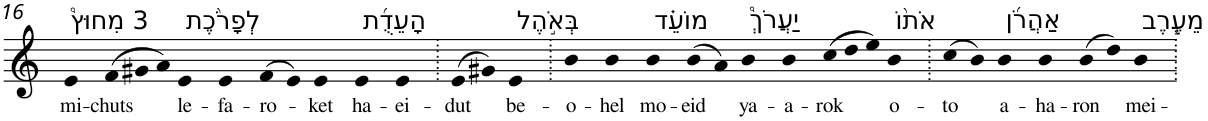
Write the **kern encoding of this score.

**kern	**text
*part1	*part1
*staff1	*staff1
*I"Piano	*
*I'Pno	*
!!LO:PB:g=z
*clefG2	*
*k[]	*
=16	=16
!LO:TX:a:t=3 מִחוּץ֩	!
!	!LO:LY:b
4e	mi-
*Xtuplet	*
!	!LO:LY:b
(>12f	-chuts
12g#X	.
12a)	.
!LO:TX:a:t=לְפָרֹ֨כֶת	!
!	!LO:LY:b
4e	le-
!	!LO:LY:b
4e	-fa-
!	!LO:LY:b
(>8f	-ro-
8e)	.
!	!LO:LY:b
4e	-ket
!LO:TX:a:t=הָעֵדֻ֜ת	!
!	!LO:LY:b
4e	ha-
!	!LO:LY:b
4e	-ei-
=17.	=17.
!	!LO:LY:b
(>8e	-dut
8g#X)	.
!LO:TX:a:t=בְּאֹ֣הֶל	!
!	!LO:LY:b
4e	be-
=18.	=18.
!	!LO:LY:b
4b	-o-
!	!LO:LY:b
4b	-hel
!LO:TX:a:t=מוֹעֵ֗ד	!
!	!LO:LY:b
4b	mo-
!	!LO:LY:b
(>8b	-eid
8a)	.
!LO:TX:a:t=יַעֲרֹךְ֩	!
!	!LO:LY:b
4b	ya-
!	!LO:LY:b
4b	-a-
!	!LO:LY:b
(>12cc	-rok
12dd	.
12ee)	.
!LO:TX:a:t=אֹת֨וֹ	!
!	!LO:LY:b
4b	o-
=19.	=19.
!	!LO:LY:b
(>8cc	-to
8b)	.
!LO:TX:a:t=אַהֲרֹ֜ן	!
!	!LO:LY:b
4b	a-
!	!LO:LY:b
4b	-ha-
!	!LO:LY:b
(>8b	-ron
8dd)	.
!LO:TX:a:t=מֵעֶ֧רֶב	!
!	!LO:LY:b
4b	mei-
=.	=.
*-	*-
